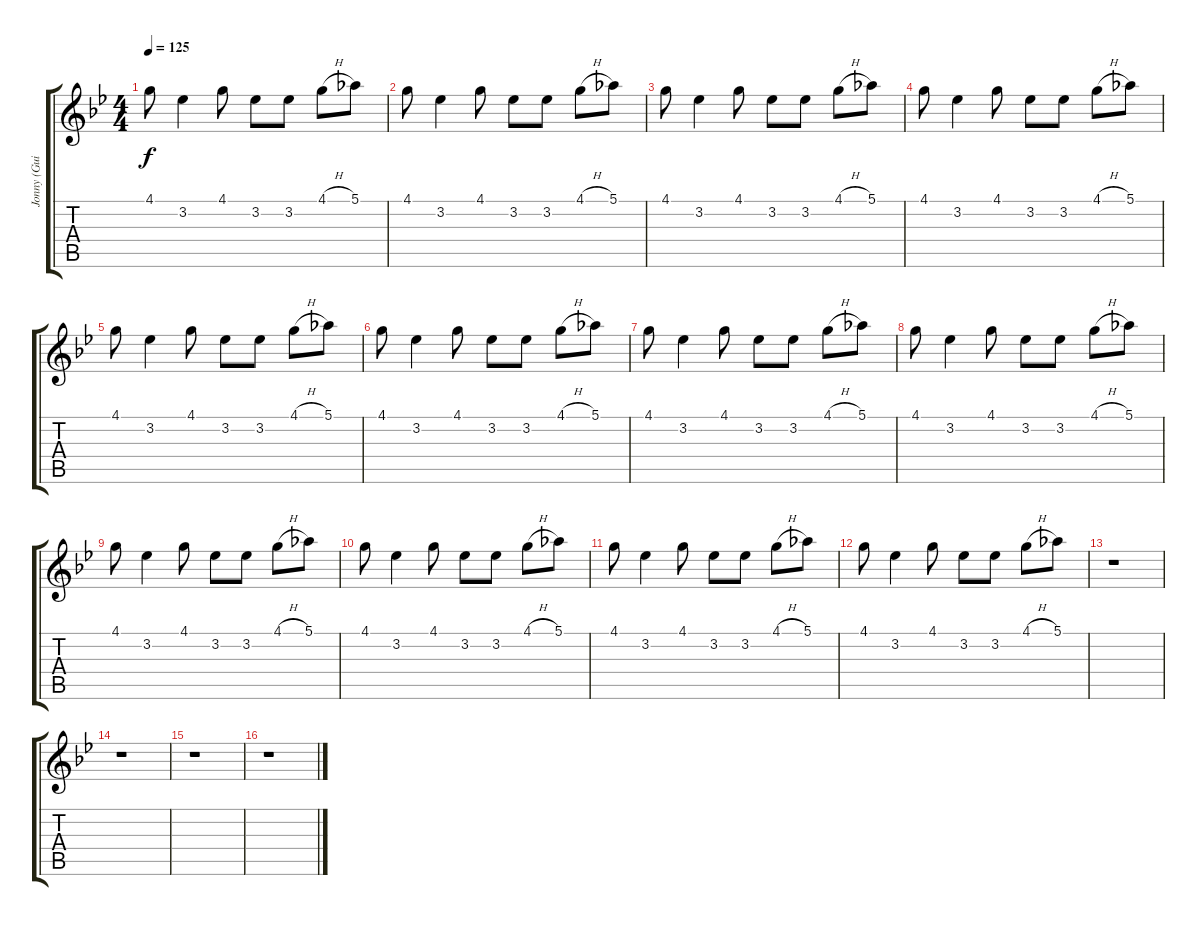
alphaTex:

\track ("Jonny (Guitar 3)" "Jonny (Gui") {instrument electricguitarjazz}
\staff {score tabs}
\tuning (Eb4 C4 G3 D3 A2 E2) {hide}
\ts (4 4)
\tempo 125
\clef g2
\ks bb
4.1.8{dy f} 3.2.4 4.1.8 3.2.8 3.2.8 4.1{h}.8 5.1.8 |
4.1.8 3.2.4 4.1.8 3.2.8 3.2.8 4.1{h}.8 5.1.8 |
4.1.8 3.2.4 4.1.8 3.2.8 3.2.8 4.1{h}.8 5.1.8 |
4.1.8 3.2.4 4.1.8 3.2.8 3.2.8 4.1{h}.8 5.1.8 |
4.1.8 3.2.4 4.1.8 3.2.8 3.2.8 4.1{h}.8 5.1.8 |
4.1.8 3.2.4 4.1.8 3.2.8 3.2.8 4.1{h}.8 5.1.8 |
4.1.8 3.2.4 4.1.8 3.2.8 3.2.8 4.1{h}.8 5.1.8 |
4.1.8 3.2.4 4.1.8 3.2.8 3.2.8 4.1{h}.8 5.1.8 |
4.1.8 3.2.4 4.1.8 3.2.8 3.2.8 4.1{h}.8 5.1.8 |
4.1.8 3.2.4 4.1.8 3.2.8 3.2.8 4.1{h}.8 5.1.8 |
4.1.8 3.2.4 4.1.8 3.2.8 3.2.8 4.1{h}.8 5.1.8 |
4.1.8 3.2.4 4.1.8 3.2.8 3.2.8 4.1{h}.8 5.1.8 |
r.1 |
r.1 |
r.1 |
r.1
